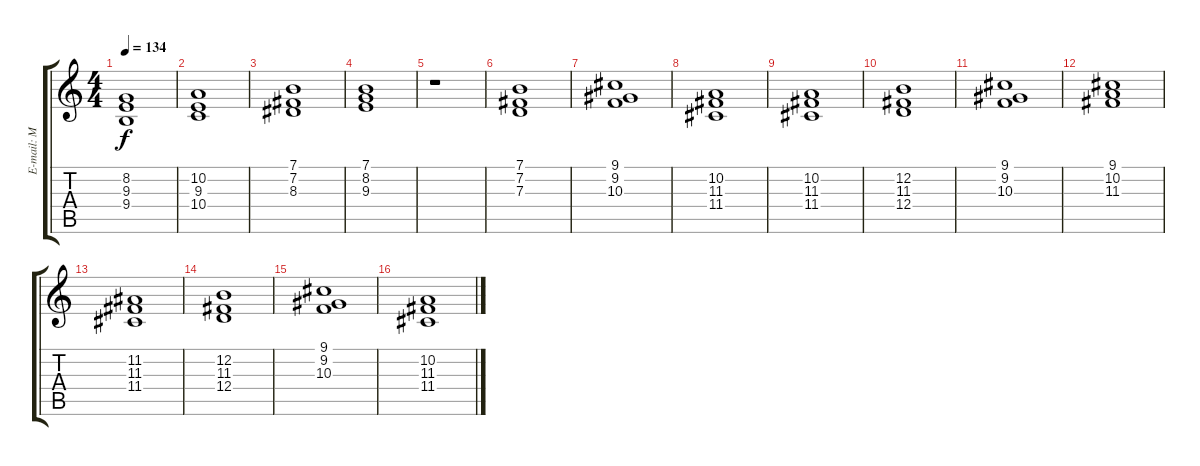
\track ("" " E-mail: M") {instrument synthstrings1}
\staff {score tabs}
\tuning (E4 B3 G3 D3 A2 E2) {hide}
\ts (4 4)
\tempo 134
\clef g2
\ks c
(8.2 9.3 9.4).1{dy f} |
(10.2 9.3 10.4).1 |
(7.1 7.2 8.3).1 |
(7.1 8.2 9.3).1 |
r.1 |
(7.1 7.2 7.3).1 |
(9.1 9.2 10.3).1 |
(10.2 11.3 11.4).1 |
(10.2 11.3 11.4).1 |
(12.2 11.3 12.4).1 |
(9.1 9.2 10.3).1 |
(9.1 10.2 11.3).1 |
(11.2 11.3 11.4).1 |
(12.2 11.3 12.4).1 |
(9.1 9.2 10.3).1 |
(10.2 11.3 11.4).1
